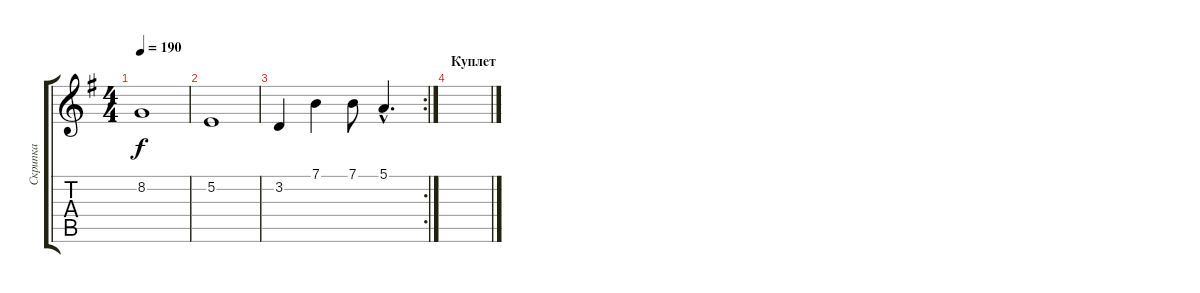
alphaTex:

\track ("Скрипка" "Скрипка") {instrument violin}
\staff {score tabs}
\tuning (E4 B3 G3 D3 A2 E2) {hide}
\ts (4 4)
\tempo 190
\clef g2
\ks g
8.2.1{dy f} |
5.2.1 |
\rc 2
3.2.4 7.1.4 7.1.8 5.1{hac}.4{d} |
\section ("" "Куплет")
